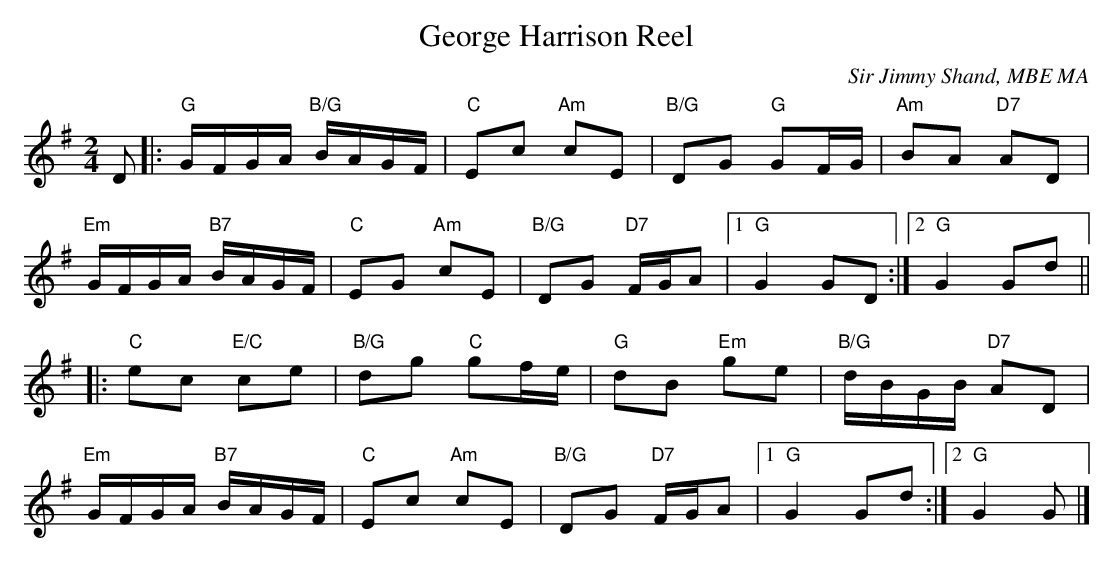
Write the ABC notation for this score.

X:1
T:George Harrison Reel
C:Sir Jimmy Shand, MBE MA
M:2/4
L:1/16
K:G
D2 |:\
"G"GFGA "B/G"BAGF | "C"E2c2 "Am"c2E2 | "B/G"D2G2 "G"G2FG | "Am"B2A2 "D7"A2D2 |
"Em"GFGA "B7"BAGF | "C"E2G2 "Am"c2E2 | "B/G"D2G2 "D7"FGA2 |1 "G"G4 G2D2 :|2 "G"G4 G2d2 ||
|:\
"C"e2c2 "E/C"c2e2 | "B/G"d2g2 "C"g2fe | "G"d2B2 "Em"g2e2 | "B/G"dBGB "D7"A2D2 |
"Em"GFGA "B7"BAGF | "C"E2c2 "Am"c2E2 | "B/G"D2G2 "D7"FGA2 |1 "G"G4 G2d2 :|2 "G"G4 G2 |]
